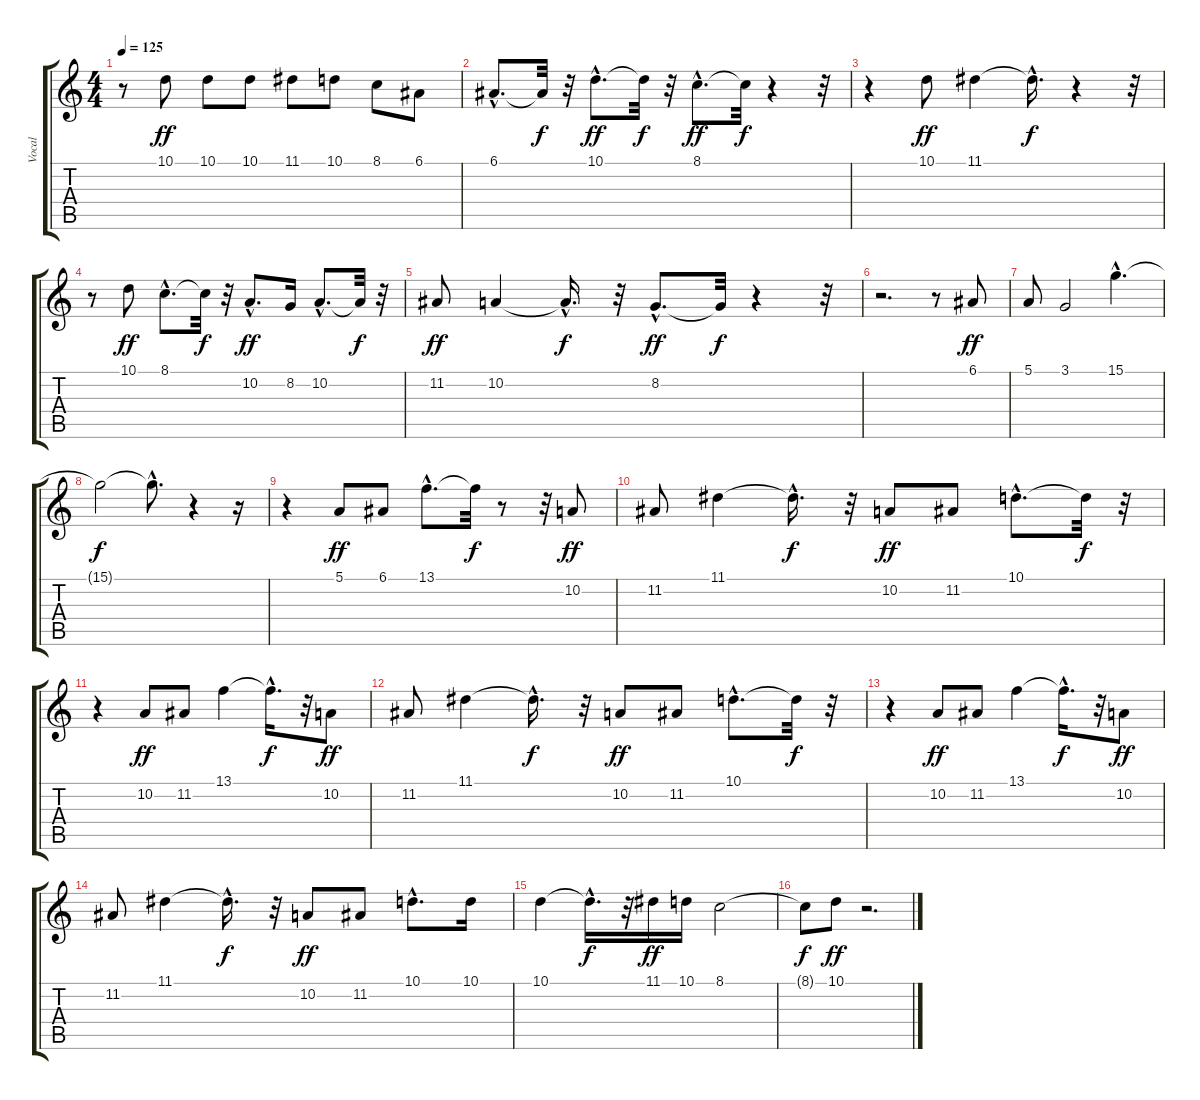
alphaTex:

\track ("Vocal" "Vocal") {instrument flute}
\staff {score tabs}
\tuning (E4 B3 G3 D3 A2 E2) {hide}
\ts (4 4)
\tempo 125
\clef g2
\ks c
r.8{dy f} 10.1.8{dy ff} 10.1.8 10.1.8 11.1.8 10.1.8 8.1.8 6.1.8 |
6.1{hac}.8{d} 6.1{t}.32{dy f} r.32 10.1{hac}.8{d dy ff} 10.1{t}.32{dy f} r.32 8.1{hac}.8{d dy ff} 8.1{t}.32{dy f} r.4 r.32 |
r.4 10.1.8{dy ff} 11.1.4 11.1{hac t}.16{d dy f} r.4 r.32 |
r.8 10.1.8{dy ff} 8.1{hac}.8{d} 8.1{t}.32{dy f} r.32 10.2{hac}.8{d dy ff} 8.2.16 10.2{hac}.8{d} 10.2{t}.32{dy f} r.32 |
11.2.8{dy ff} 10.2.4 10.2{hac t}.16{d dy f} r.32 8.2{hac}.8{d dy ff} 8.2{t}.32{dy f} r.4 r.32 |
r.2{d} r.8 6.1.8{dy ff} |
5.1.8 3.1.2 15.1{hac}.4{d} |
15.1{t}.2{dy f} 15.1{hac t}.8{d} r.4 r.16 |
r.4 5.1.8{dy ff} 6.1.8 13.1{hac}.8{d} 13.1{t}.32{dy f} r.8 r.32 10.2.8{dy ff} |
11.2.8 11.1.4 11.1{hac t}.16{d dy f} r.32 10.2.8{dy ff} 11.2.8 10.1{hac}.8{d} 10.1{t}.32{dy f} r.32 |
r.4 10.2.8{dy ff} 11.2.8 13.1.4 13.1{hac t}.16{d dy f} r.32 10.2.8{dy ff} |
11.2.8 11.1.4 11.1{hac t}.16{d dy f} r.32 10.2.8{dy ff} 11.2.8 10.1{hac}.8{d} 10.1{t}.32{dy f} r.32 |
r.4 10.2.8{dy ff} 11.2.8 13.1.4 13.1{hac t}.16{d dy f} r.32 10.2.8{dy ff} |
11.2.8 11.1.4 11.1{hac t}.16{d dy f} r.32 10.2.8{dy ff} 11.2.8 10.1{hac}.8{d} 10.1.16 |
10.1.4 10.1{hac t}.16{d dy f} r.32 11.1.16{dy ff} 10.1.16 8.1.2 |
8.1{t}.8{dy f} 10.1.8{dy ff} r.2{d}
